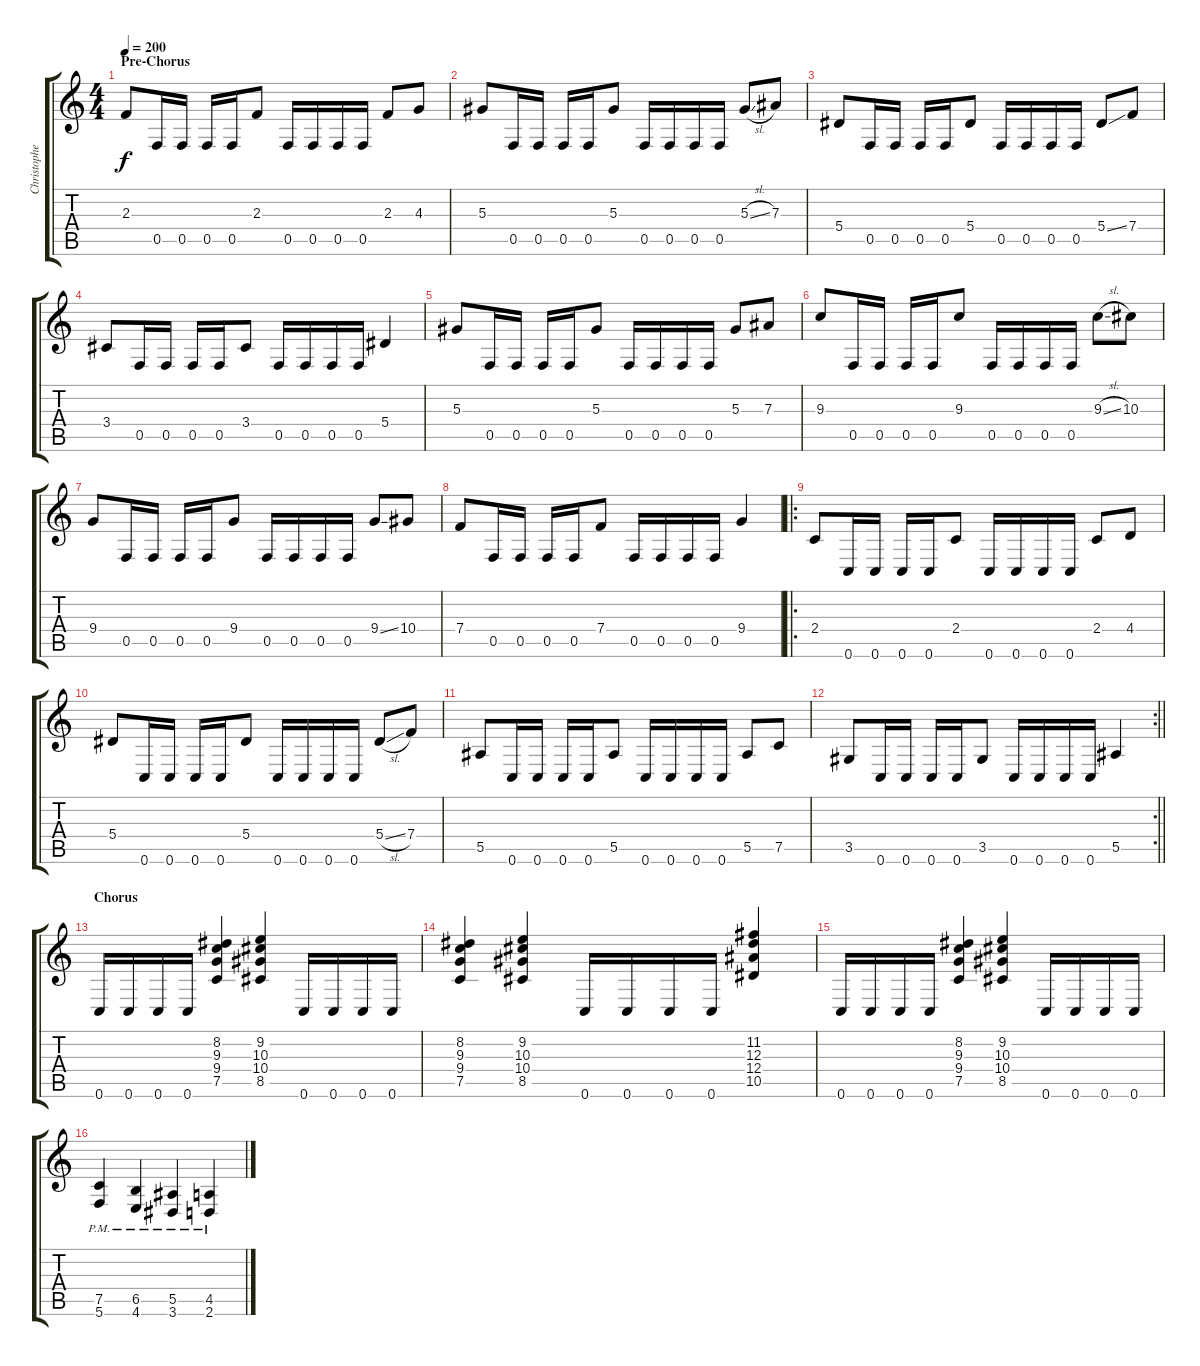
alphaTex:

\track ("Christopher Amott" "Christophe") {instrument distortionguitar}
\staff {score tabs}
\tuning (C4 G3 Eb3 Bb2 F2 C2) {hide}
\ts (4 4)
\section ("" "Pre-Chorus")
\tempo 200
\clef g2
\ks c
2.3.8{dy f} 0.5.16 0.5.16 0.5.16 0.5.16 2.3.8 0.5.16 0.5.16 0.5.16 0.5.16 2.3.8 4.3.8 |
5.3.8 0.5.16 0.5.16 0.5.16 0.5.16 5.3.8 0.5.16 0.5.16 0.5.16 0.5.16 5.3{sl}.8 7.3.8 |
5.4.8 0.5.16 0.5.16 0.5.16 0.5.16 5.4.8 0.5.16 0.5.16 0.5.16 0.5.16 5.4{ss}.8 7.4.8 |
3.4.8 0.5.16 0.5.16 0.5.16 0.5.16 3.4.8 0.5.16 0.5.16 0.5.16 0.5.16 5.4.4 |
5.3.8 0.5.16 0.5.16 0.5.16 0.5.16 5.3.8 0.5.16 0.5.16 0.5.16 0.5.16 5.3.8 7.3.8 |
9.3.8 0.5.16 0.5.16 0.5.16 0.5.16 9.3.8 0.5.16 0.5.16 0.5.16 0.5.16 9.3{sl}.8 10.3.8 |
9.4.8 0.5.16 0.5.16 0.5.16 0.5.16 9.4.8 0.5.16 0.5.16 0.5.16 0.5.16 9.4{ss}.8 10.4.8 |
7.4.8 0.5.16 0.5.16 0.5.16 0.5.16 7.4.8 0.5.16 0.5.16 0.5.16 0.5.16 9.4.4 |
\ro
2.4.8 0.6.16 0.6.16 0.6.16 0.6.16 2.4.8 0.6.16 0.6.16 0.6.16 0.6.16 2.4.8 4.4.8 |
5.4.8 0.6.16 0.6.16 0.6.16 0.6.16 5.4.8 0.6.16 0.6.16 0.6.16 0.6.16 5.4{sl}.8 7.4.8 |
5.5.8 0.6.16 0.6.16 0.6.16 0.6.16 5.5.8 0.6.16 0.6.16 0.6.16 0.6.16 5.5.8 7.5.8 |
\rc 2
\barLineRight lightlight
3.5.8 0.6.16 0.6.16 0.6.16 0.6.16 3.5.8 0.6.16 0.6.16 0.6.16 0.6.16 5.5.4 |
\section ("" "Chorus")
0.6.16 0.6.16 0.6.16 0.6.16 (8.2 9.3 9.4 7.5).4 (9.2 10.3 10.4 8.5).4 0.6.16 0.6.16 0.6.16 0.6.16 |
(8.2 9.3 9.4 7.5).4 (9.2 10.3 10.4 8.5).4 0.6.16 0.6.16 0.6.16 0.6.16 (11.2 12.3 12.4 10.5).4 |
0.6.16 0.6.16 0.6.16 0.6.16 (8.2 9.3 9.4 7.5).4 (9.2 10.3 10.4 8.5).4 0.6.16 0.6.16 0.6.16 0.6.16 |
(7.5{pm} 5.6{pm}).4 (6.5{pm} 4.6{pm}).4 (5.5{pm} 3.6{pm}).4 (4.5{pm} 2.6{pm}).4
